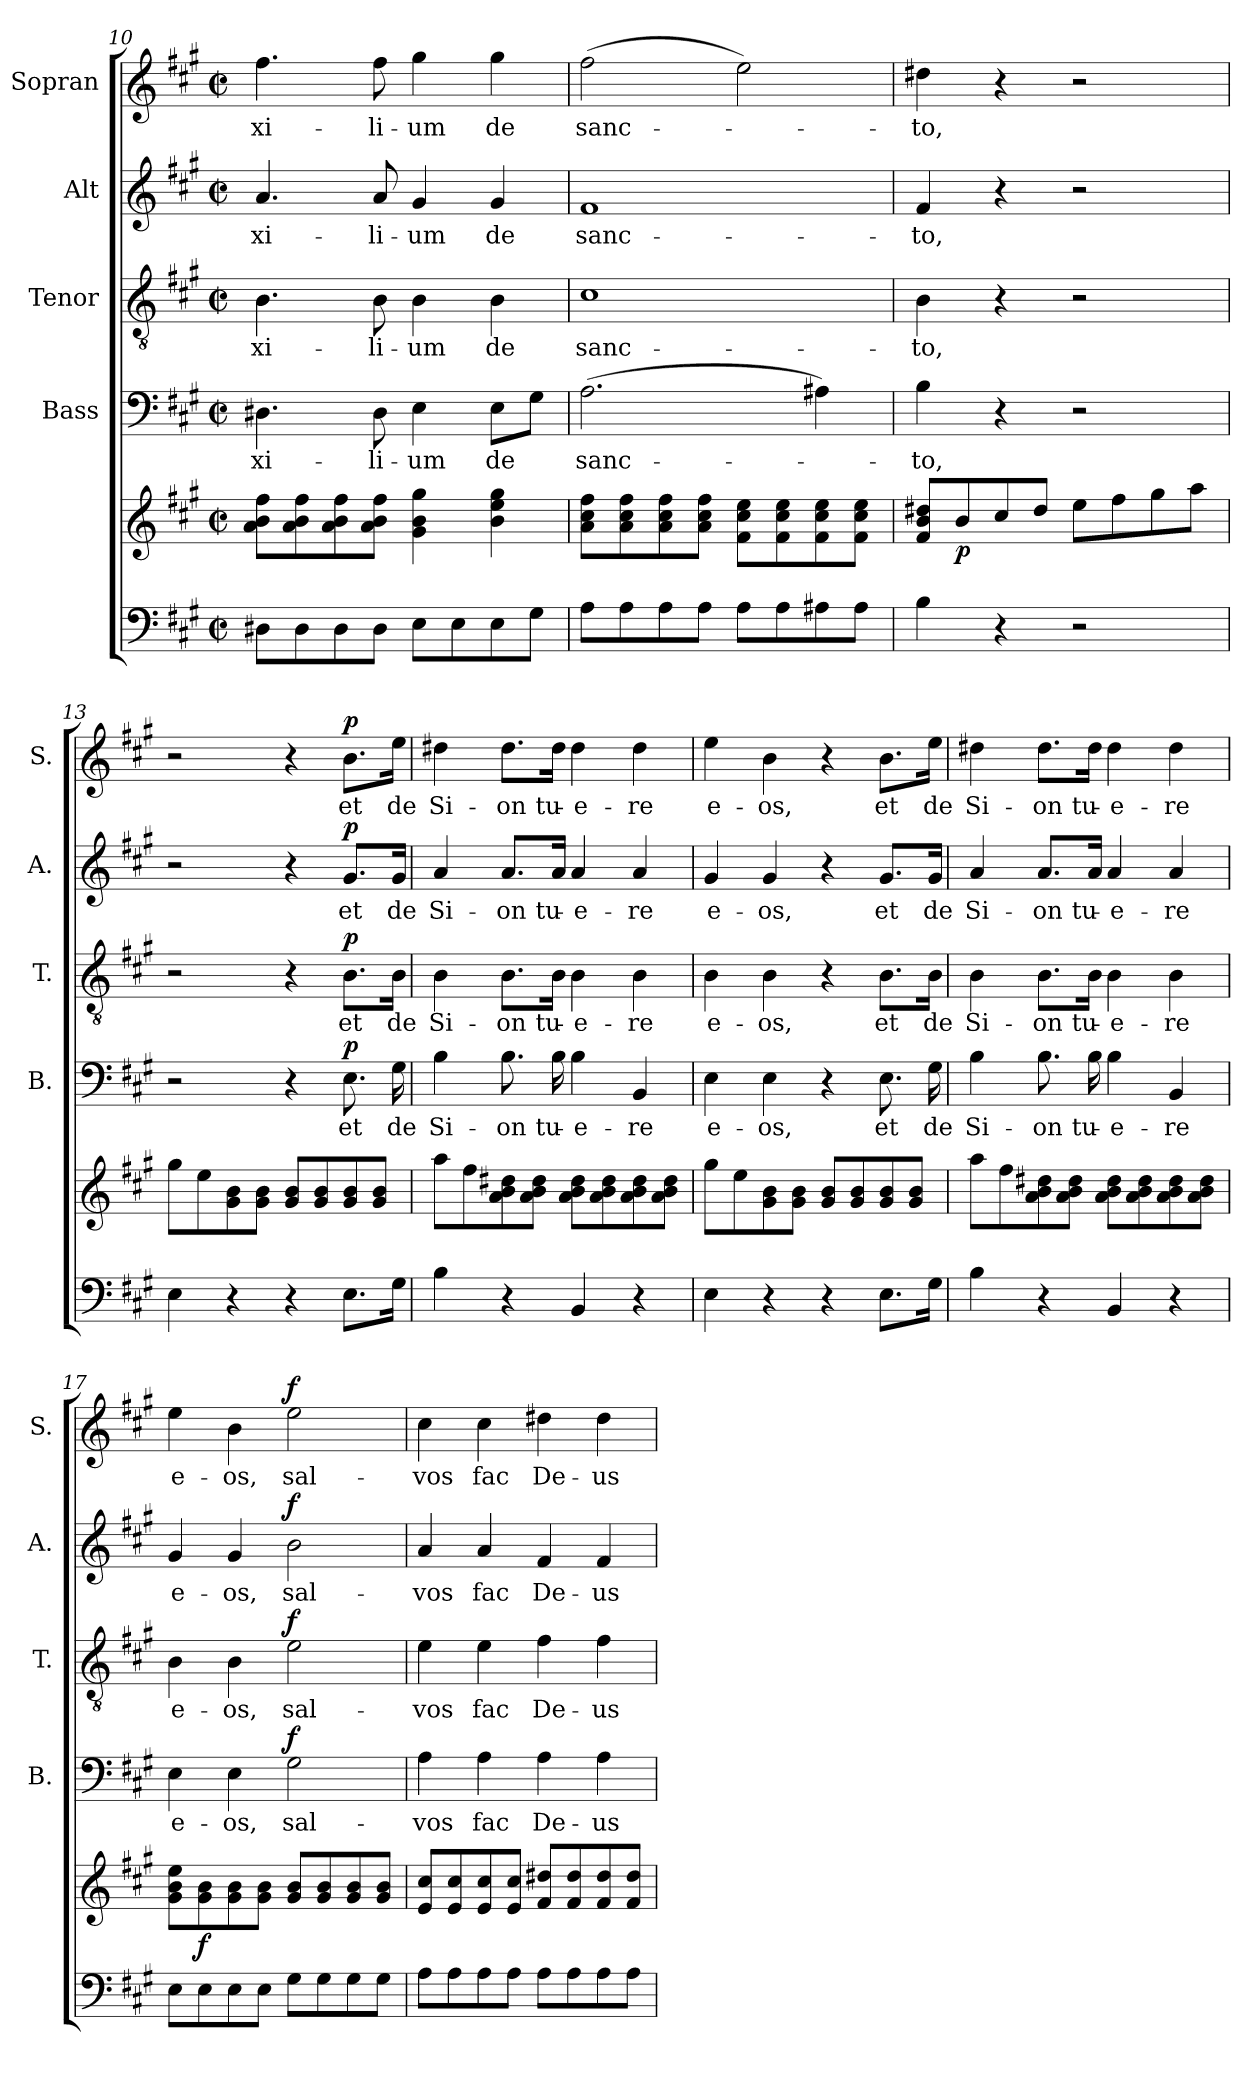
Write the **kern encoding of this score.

**kern	**kern	**dynam	**kern	**text	**dynam	**kern	**text	**dynam	**kern	**text	**dynam	**kern	**text	**dynam
*part5	*part5	*part5	*part4	*part4	*part4	*part3	*part3	*part3	*part2	*part2	*part2	*part1	*part1	*part1
*staff6	*staff5	*staff5/6	*staff4	*staff4	*staff4	*staff3	*staff3	*staff3	*staff2	*staff2	*staff2	*staff1	*staff1	*staff1
*	*	*	*I"Bass	*	*	*I"Tenor	*	*	*I"Alt	*	*	*I"Sopran	*	*
*	*	*	*I'B.	*	*	*I'T.	*	*	*I'A.	*	*	*I'S.	*	*
*clefF4	*clefG2	*	*clefF4	*	*	*clefGv2	*	*	*clefG2	*	*	*clefG2	*	*
*k[f#c#g#]	*k[f#c#g#]	*	*k[f#c#g#]	*	*	*k[f#c#g#]	*	*	*k[f#c#g#]	*	*	*k[f#c#g#]	*	*
*A:	*A:	*	*A:	*	*	*A:	*	*	*A:	*	*	*A:	*	*
*M2/2	*M2/2	*	*M2/2	*	*	*M2/2	*	*	*M2/2	*	*	*M2/2	*	*
*met(c|)	*met(c|)	*	*met(c|)	*	*	*met(c|)	*	*	*met(c|)	*	*	*met(c|)	*	*
=10	=10	=10	=10	=10	=10	=10	=10	=10	=10	=10	=10	=10	=10	=10
!	!	!	!	!LO:LY:b	!	!	!LO:LY:b	!	!	!LO:LY:b	!	!	!LO:LY:b	!
8D#X\L	8a\ 8b\ 8ff#\L	.	4.D#X\	-xi-	.	4.B\	-xi-	.	4.a/	-xi-	.	4.ff#\	-xi-	.
8D#\	8a\ 8b\ 8ff#\	.	.	.	.	.	.	.	.	.	.	.	.	.
8D#\	8a\ 8b\ 8ff#\	.	.	.	.	.	.	.	.	.	.	.	.	.
!	!	!	!	!LO:LY:b	!	!	!LO:LY:b	!	!	!LO:LY:b	!	!	!LO:LY:b	!
8D#\J	8a\ 8b\ 8ff#\J	.	8D#\	-li-	.	8B\	-li-	.	8a/	-li-	.	8ff#\	-li-	.
!	!	!	!	!LO:LY:b	!	!	!LO:LY:b	!	!	!LO:LY:b	!	!	!LO:LY:b	!
8E\L	4g#\ 4b\ 4gg#\	.	4E\	-um	.	4B\	-um	.	4g#/	-um	.	4gg#\	-um	.
8E\	.	.	.	.	.	.	.	.	.	.	.	.	.	.
!	!	!	!	!LO:LY:b	!	!	!LO:LY:b	!	!	!LO:LY:b	!	!	!LO:LY:b	!
8E\	4b\ 4ee\ 4gg#\	.	8E\L	de	.	4B\	de	.	4g#/	de	.	4gg#\	de	.
8G#\J	.	.	8G#\J	.	.	.	.	.	.	.	.	.	.	.
!!LO:PB:g=z
=11	=11	=11	=11	=11	=11	=11	=11	=11	=11	=11	=11	=11	=11	=11
!	!	!	!	!LO:LY:b	!	!	!LO:LY:b	!	!	!LO:LY:b	!	!	!LO:LY:b	!
8A\L	8a\ 8cc#\ 8ff#\L	.	(>2.A\	sanc-	.	1c#	sanc-	.	1f#	sanc-	.	(>2ff#\	sanc-	.
8A\	8a\ 8cc#\ 8ff#\	.	.	.	.	.	.	.	.	.	.	.	.	.
8A\	8a\ 8cc#\ 8ff#\	.	.	.	.	.	.	.	.	.	.	.	.	.
8A\J	8a\ 8cc#\ 8ff#\J	.	.	.	.	.	.	.	.	.	.	.	.	.
8A\L	8f#\ 8cc#\ 8ee\L	.	.	.	.	.	.	.	.	.	.	2ee\)	.	.
8A\	8f#\ 8cc#\ 8ee\	.	.	.	.	.	.	.	.	.	.	.	.	.
8A#X\	8f#\ 8cc#\ 8ee\	.	4A#X\)	.	.	.	.	.	.	.	.	.	.	.
8A#\J	8f#\ 8cc#\ 8ee\J	.	.	.	.	.	.	.	.	.	.	.	.	.
=12	=12	=12	=12	=12	=12	=12	=12	=12	=12	=12	=12	=12	=12	=12
!	!	!	!	!LO:LY:b	!	!	!LO:LY:b	!	!	!LO:LY:b	!	!	!LO:LY:b	!
4B\	8f#/ 8b/ 8dd#X/L	.	4B\	-to,	.	4B\	-to,	.	4f#/	-to,	.	4dd#X\	-to,	.
!	!	!LO:DY:b	!	!	!	!	!	!	!	!	!	!	!	!
.	8b/	p	.	.	.	.	.	.	.	.	.	.	.	.
4r	8cc#/	.	4r	.	.	4r	.	.	4r	.	.	4r	.	.
.	8dd#/J	.	.	.	.	.	.	.	.	.	.	.	.	.
2r	8ee\L	.	2r	.	.	2r	.	.	2r	.	.	2r	.	.
.	8ff#\	.	.	.	.	.	.	.	.	.	.	.	.	.
.	8gg#\	.	.	.	.	.	.	.	.	.	.	.	.	.
.	8aa\J	.	.	.	.	.	.	.	.	.	.	.	.	.
=13	=13	=13	=13	=13	=13	=13	=13	=13	=13	=13	=13	=13	=13	=13
4E\	8gg#\L	.	2r	.	.	2r	.	.	2r	.	.	2r	.	.
.	8ee\	.	.	.	.	.	.	.	.	.	.	.	.	.
4r	8g#\ 8b\	.	.	.	.	.	.	.	.	.	.	.	.	.
.	8g#\ 8b\J	.	.	.	.	.	.	.	.	.	.	.	.	.
4r	8g#/ 8b/L	.	4r	.	.	4r	.	.	4r	.	.	4r	.	.
.	8g#/ 8b/	.	.	.	.	.	.	.	.	.	.	.	.	.
!	!	!	!	!LO:LY:b	!LO:DY:a	!	!LO:LY:b	!LO:DY:a	!	!LO:LY:b	!LO:DY:a	!	!LO:LY:b	!LO:DY:a
8.E\L	8g#/ 8b/	.	8.E\	et	p	8.B\L	et	p	8.g#/L	et	p	8.b\L	et	p
.	8g#/ 8b/J	.	.	.	.	.	.	.	.	.	.	.	.	.
!	!	!	!	!LO:LY:b	!	!	!LO:LY:b	!	!	!LO:LY:b	!	!	!LO:LY:b	!
16G#\Jk	.	.	16G#\	de	.	16B\Jk	de	.	16g#/Jk	de	.	16ee\Jk	de	.
=14	=14	=14	=14	=14	=14	=14	=14	=14	=14	=14	=14	=14	=14	=14
!	!	!	!	!LO:LY:b	!	!	!LO:LY:b	!	!	!LO:LY:b	!	!	!LO:LY:b	!
4B\	8aa\L	.	4B\	Si-	.	4B\	Si-	.	4a/	Si-	.	4dd#X\	Si-	.
.	8ff#\	.	.	.	.	.	.	.	.	.	.	.	.	.
!	!	!	!	!LO:LY:b	!	!	!LO:LY:b	!	!	!LO:LY:b	!	!	!LO:LY:b	!
4r	8a\ 8b\ 8dd#X\	.	8.B\	-on	.	8.B\L	-on	.	8.a/L	-on	.	8.dd#\L	-on	.
.	8a\ 8b\ 8dd#\J	.	.	.	.	.	.	.	.	.	.	.	.	.
!	!	!	!	!LO:LY:b	!	!	!LO:LY:b	!	!	!LO:LY:b	!	!	!LO:LY:b	!
.	.	.	16B\	tu-	.	16B\Jk	tu-	.	16a/Jk	tu-	.	16dd#\Jk	tu-	.
!	!	!	!	!LO:LY:b	!	!	!LO:LY:b	!	!	!LO:LY:b	!	!	!LO:LY:b	!
4BB/	8a\ 8b\ 8dd#\L	.	4B\	-e-	.	4B\	-e-	.	4a/	-e-	.	4dd#\	-e-	.
.	8a\ 8b\ 8dd#\	.	.	.	.	.	.	.	.	.	.	.	.	.
!	!	!	!	!LO:LY:b	!	!	!LO:LY:b	!	!	!LO:LY:b	!	!	!LO:LY:b	!
4r	8a\ 8b\ 8dd#\	.	4BB/	-re	.	4B\	-re	.	4a/	-re	.	4dd#\	-re	.
.	8a\ 8b\ 8dd#\J	.	.	.	.	.	.	.	.	.	.	.	.	.
=15	=15	=15	=15	=15	=15	=15	=15	=15	=15	=15	=15	=15	=15	=15
!	!	!	!	!LO:LY:b	!	!	!LO:LY:b	!	!	!LO:LY:b	!	!	!LO:LY:b	!
4E\	8gg#\L	.	4E\	e-	.	4B\	e-	.	4g#/	e-	.	4ee\	e-	.
.	8ee\	.	.	.	.	.	.	.	.	.	.	.	.	.
!	!	!	!	!LO:LY:b	!	!	!LO:LY:b	!	!	!LO:LY:b	!	!	!LO:LY:b	!
4r	8g#\ 8b\	.	4E\	-os,	.	4B\	-os,	.	4g#/	-os,	.	4b\	-os,	.
.	8g#\ 8b\J	.	.	.	.	.	.	.	.	.	.	.	.	.
4r	8g#/ 8b/L	.	4r	.	.	4r	.	.	4r	.	.	4r	.	.
.	8g#/ 8b/	.	.	.	.	.	.	.	.	.	.	.	.	.
!	!	!	!	!LO:LY:b	!	!	!LO:LY:b	!	!	!LO:LY:b	!	!	!LO:LY:b	!
8.E\L	8g#/ 8b/	.	8.E\	et	.	8.B\L	et	.	8.g#/L	et	.	8.b\L	et	.
.	8g#/ 8b/J	.	.	.	.	.	.	.	.	.	.	.	.	.
!	!	!	!	!LO:LY:b	!	!	!LO:LY:b	!	!	!LO:LY:b	!	!	!LO:LY:b	!
16G#\Jk	.	.	16G#\	de	.	16B\Jk	de	.	16g#/Jk	de	.	16ee\Jk	de	.
!!LO:LB:g=z
=16	=16	=16	=16	=16	=16	=16	=16	=16	=16	=16	=16	=16	=16	=16
!	!	!	!	!LO:LY:b	!	!	!LO:LY:b	!	!	!LO:LY:b	!	!	!LO:LY:b	!
4B\	8aa\L	.	4B\	Si-	.	4B\	Si-	.	4a/	Si-	.	4dd#X\	Si-	.
.	8ff#\	.	.	.	.	.	.	.	.	.	.	.	.	.
!	!	!	!	!LO:LY:b	!	!	!LO:LY:b	!	!	!LO:LY:b	!	!	!LO:LY:b	!
4r	8a\ 8b\ 8dd#X\	.	8.B\	-on	.	8.B\L	-on	.	8.a/L	-on	.	8.dd#\L	-on	.
.	8a\ 8b\ 8dd#\J	.	.	.	.	.	.	.	.	.	.	.	.	.
!	!	!	!	!LO:LY:b	!	!	!LO:LY:b	!	!	!LO:LY:b	!	!	!LO:LY:b	!
.	.	.	16B\	tu-	.	16B\Jk	tu-	.	16a/Jk	tu-	.	16dd#\Jk	tu-	.
!	!	!	!	!LO:LY:b	!	!	!LO:LY:b	!	!	!LO:LY:b	!	!	!LO:LY:b	!
4BB/	8a\ 8b\ 8dd#\L	.	4B\	-e-	.	4B\	-e-	.	4a/	-e-	.	4dd#\	-e-	.
.	8a\ 8b\ 8dd#\	.	.	.	.	.	.	.	.	.	.	.	.	.
!	!	!	!	!LO:LY:b	!	!	!LO:LY:b	!	!	!LO:LY:b	!	!	!LO:LY:b	!
4r	8a\ 8b\ 8dd#\	.	4BB/	-re	.	4B\	-re	.	4a/	-re	.	4dd#\	-re	.
.	8a\ 8b\ 8dd#\J	.	.	.	.	.	.	.	.	.	.	.	.	.
=17	=17	=17	=17	=17	=17	=17	=17	=17	=17	=17	=17	=17	=17	=17
!	!	!	!	!LO:LY:b	!	!	!LO:LY:b	!	!	!LO:LY:b	!	!	!LO:LY:b	!
8E\L	8g#\ 8b\ 8ee\L	.	4E\	e-	.	4B\	e-	.	4g#/	e-	.	4ee\	e-	.
!	!	!LO:DY:b	!	!	!	!	!	!	!	!	!	!	!	!
8E\	8g#\ 8b\	f	.	.	.	.	.	.	.	.	.	.	.	.
!	!	!	!	!LO:LY:b	!	!	!LO:LY:b	!	!	!LO:LY:b	!	!	!LO:LY:b	!
8E\	8g#\ 8b\	.	4E\	-os,	.	4B\	-os,	.	4g#/	-os,	.	4b\	-os,	.
8E\J	8g#\ 8b\J	.	.	.	.	.	.	.	.	.	.	.	.	.
!	!	!	!	!LO:LY:b	!LO:DY:a	!	!LO:LY:b	!LO:DY:a	!	!LO:LY:b	!LO:DY:a	!	!LO:LY:b	!LO:DY:a
8G#\L	8g#/ 8b/L	.	2G#\	sal-	f	2e\	sal-	f	2b\	sal-	f	2ee\	sal-	f
8G#\	8g#/ 8b/	.	.	.	.	.	.	.	.	.	.	.	.	.
8G#\	8g#/ 8b/	.	.	.	.	.	.	.	.	.	.	.	.	.
8G#\J	8g#/ 8b/J	.	.	.	.	.	.	.	.	.	.	.	.	.
=18	=18	=18	=18	=18	=18	=18	=18	=18	=18	=18	=18	=18	=18	=18
!	!	!	!	!LO:LY:b	!	!	!LO:LY:b	!	!	!LO:LY:b	!	!	!LO:LY:b	!
8A\L	8e/ 8cc#/L	.	4A\	-vos	.	4e\	-vos	.	4a/	-vos	.	4cc#\	-vos	.
8A\	8e/ 8cc#/	.	.	.	.	.	.	.	.	.	.	.	.	.
!	!	!	!	!LO:LY:b	!	!	!LO:LY:b	!	!	!LO:LY:b	!	!	!LO:LY:b	!
8A\	8e/ 8cc#/	.	4A\	fac	.	4e\	fac	.	4a/	fac	.	4cc#\	fac	.
8A\J	8e/ 8cc#/J	.	.	.	.	.	.	.	.	.	.	.	.	.
!	!	!	!	!LO:LY:b	!	!	!LO:LY:b	!	!	!LO:LY:b	!	!	!LO:LY:b	!
8A\L	8f#/ 8dd#X/L	.	4A\	De-	.	4f#\	De-	.	4f#/	De-	.	4dd#X\	De-	.
8A\	8f#/ 8dd#/	.	.	.	.	.	.	.	.	.	.	.	.	.
!	!	!	!	!LO:LY:b	!	!	!LO:LY:b	!	!	!LO:LY:b	!	!	!LO:LY:b	!
8A\	8f#/ 8dd#/	.	4A\	-us	.	4f#\	-us	.	4f#/	-us	.	4dd#\	-us	.
8A\J	8f#/ 8dd#/J	.	.	.	.	.	.	.	.	.	.	.	.	.
=	=	=	=	=	=	=	=	=	=	=	=	=	=	=
*-	*-	*-	*-	*-	*-	*-	*-	*-	*-	*-	*-	*-	*-	*-
